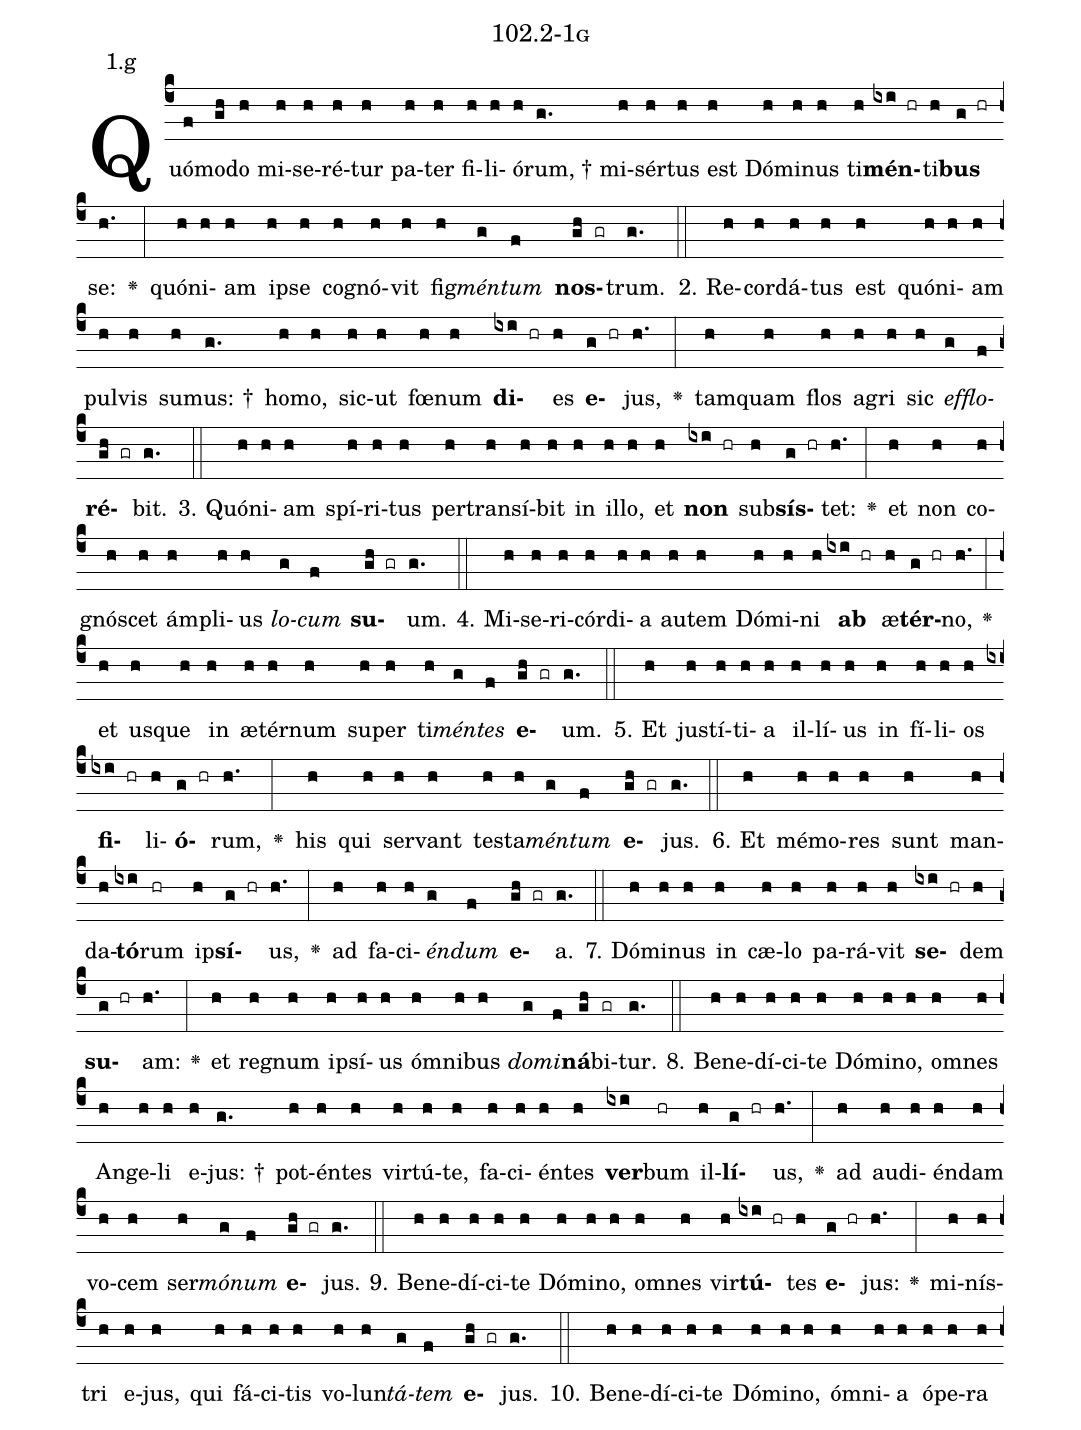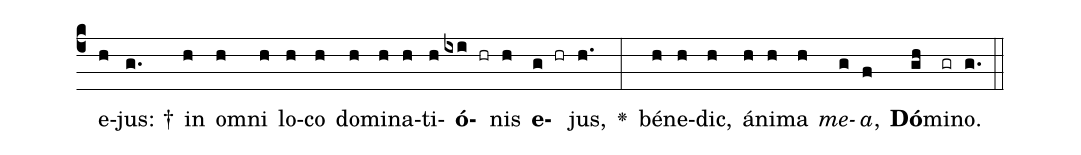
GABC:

name: 102.2-1g;
annotation: 1.g;
%%
(c4)Quó(f)mo(gh)do(h) mi(h)se(h)ré(h)tur(h) pa(h)ter(h) fi(h)li(h)ó(h)rum, †(g.) mi(h)sér(h)tus(h) est(h) Dó(h)mi(h)nus(h) ti(h)<b>mén</b>(ixi hr)ti(h)<b>bus</b>(g hr) se:(h.) <v>\greheightstar</v>(:) quón(h)i(h)am(h) ip(h)se(h) co(h)gnó(h)vit(h) fig(h)<i>mén</i>(g)<i>tum</i>(f) <b>nos</b>(gh gr)trum.(g.) (::)
2. Re(h)cor(h)dá(h)tus(h) est(h) quón(h)i(h)am(h) pul(h)vis(h) su(h)mus: †(g.) ho(h)mo,(h) sic(h)ut(h) fœ(h)num(h) <b>di</b>(ixi hr)es(h) <b>e</b>(g hr)jus,(h.) <v>\greheightstar</v>(:) tam(h)quam(h) flos(h) a(h)gri(h) sic(h) <i>ef</i>(g)<i>flo</i>(f)<b>ré</b>(gh gr)bit.(g.) (::)
3. Quón(h)i(h)am(h) spí(h)ri(h)tus(h) per(h)trans(h)í(h)bit(h) in(h) il(h)lo,(h) et(h) <b>non</b>(ixi hr) sub(h)<b>sís</b>(g hr)tet:(h.) <v>\greheightstar</v>(:) et(h) non(h) co(h)gnó(h)scet(h) ám(h)pli(h)us(h) <i>lo</i>(g)<i>cum</i>(f) <b>su</b>(gh gr)um.(g.) (::)
4. Mi(h)se(h)ri(h)cór(h)di(h)a(h) au(h)tem(h) Dó(h)mi(h)ni(h) <b>ab</b>(ixi hr) æ(h)<b>tér</b>(g hr)no,(h.) <v>\greheightstar</v>(:) et(h) us(h)que(h) in(h) æ(h)tér(h)num(h) su(h)per(h) ti(h)<i>mén</i>(g)<i>tes</i>(f) <b>e</b>(gh gr)um.(g.) (::)
5. Et(h) jus(h)tí(h)ti(h)a(h) il(h)lí(h)us(h) in(h) fí(h)li(h)os(h) <b>fi</b>(ixi hr)li(h)<b>ó</b>(g hr)rum,(h.) <v>\greheightstar</v>(:) his(h) qui(h) ser(h)vant(h) tes(h)ta(h)<i>mén</i>(g)<i>tum</i>(f) <b>e</b>(gh gr)jus.(g.) (::)
6. Et(h) mé(h)mo(h)res(h) sunt(h) man(h)da(h)<b>tó</b>(ixi)rum(hr) ip(h)<b>sí</b>(g hr)us,(h.) <v>\greheightstar</v>(:) ad(h) fa(h)ci(h)<i>én</i>(g)<i>dum</i>(f) <b>e</b>(gh gr)a.(g.) (::)
7. Dó(h)mi(h)nus(h) in(h) cæ(h)lo(h) pa(h)rá(h)vit(h) <b>se</b>(ixi hr)dem(h) <b>su</b>(g hr)am:(h.) <v>\greheightstar</v>(:) et(h) re(h)gnum(h) ip(h)sí(h)us(h) óm(h)ni(h)bus(h) <i>do</i>(g)<i>mi</i>(f)<b>ná</b>(gh)bi(gr)tur.(g.) (::)
8. Be(h)ne(h)dí(h)ci(h)te(h) Dó(h)mi(h)no,(h) om(h)nes(h) An(h)ge(h)li(h) e(h)jus: †(g.) pot(h)én(h)tes(h) vir(h)tú(h)te,(h) fa(h)ci(h)én(h)tes(h) <b>ver</b>(ixi)bum(hr) il(h)<b>lí</b>(g hr)us,(h.) <v>\greheightstar</v>(:) ad(h) au(h)di(h)én(h)dam(h) vo(h)cem(h) ser(h)<i>mó</i>(g)<i>num</i>(f) <b>e</b>(gh gr)jus.(g.) (::)
9. Be(h)ne(h)dí(h)ci(h)te(h) Dó(h)mi(h)no,(h) om(h)nes(h) vir(h)<b>tú</b>(ixi hr)tes(h) <b>e</b>(g hr)jus:(h.) <v>\greheightstar</v>(:) mi(h)nís(h)tri(h) e(h)jus,(h) qui(h) fá(h)ci(h)tis(h) vo(h)lun(h)<i>tá</i>(g)<i>tem</i>(f) <b>e</b>(gh gr)jus.(g.) (::)
10. Be(h)ne(h)dí(h)ci(h)te(h) Dó(h)mi(h)no,(h) óm(h)ni(h)a(h) ó(h)pe(h)ra(h) e(h)jus: †(g.) in(h) om(h)ni(h) lo(h)co(h) do(h)mi(h)na(h)ti(h)<b>ó</b>(ixi hr)nis(h) <b>e</b>(g hr)jus,(h.) <v>\greheightstar</v>(:) bé(h)ne(h)dic,(h) á(h)ni(h)ma(h) <i>me</i>(g)<i>a</i>,(f) <b>Dó</b>(gh)mi(gr)no.(g.) (::)
